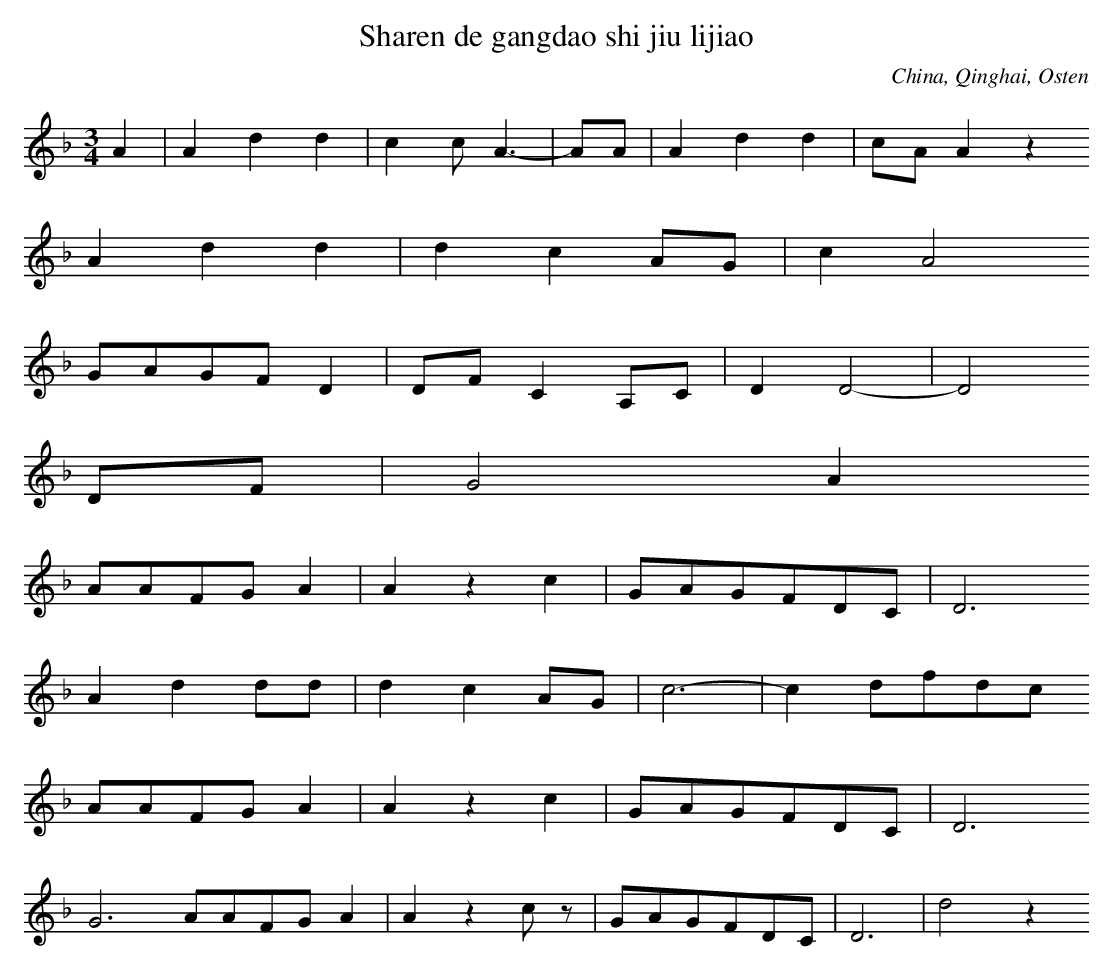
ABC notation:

X:1
T: Sharen de gangdao shi jiu lijiao
O: China, Qinghai, Osten
M: 3/4
L: 1/8
K: F
A2 | A2d2d2 | c2cA3- | AA | A2d2d2 | cAA2z2
A2d2d2 | d2c2AG | c2A4
GAGFD2 | DFC2A,C | D2D4- | D4
DF | G4A2
AAFGA2 | A2z2c2 | GAGFDC | D6
A2d2dd | d2c2AG | c6- | c2dfdc
AAFGA2 | A2z2c2 | GAGFDC | D6
G6
AAFGA2 | A2z2cz | GAGFDC | D6 | d4z2
